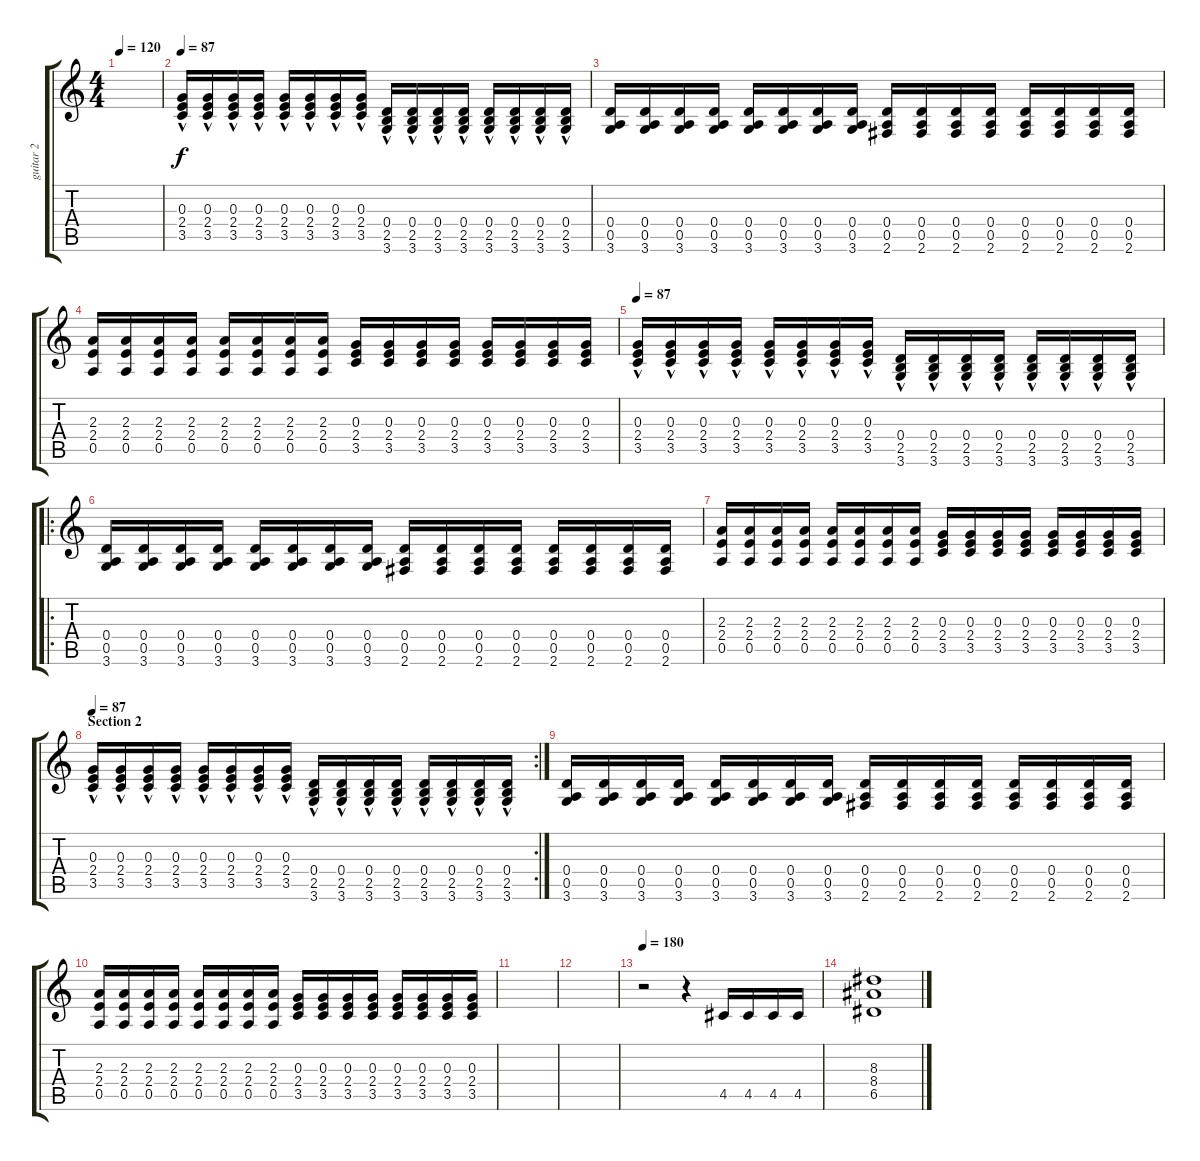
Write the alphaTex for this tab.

\track ("guitar 2" "guitar 2") {instrument overdrivenguitar}
\staff {score tabs}
\tuning (E4 B3 G3 D3 A2 E2) {hide}
\ts (4 4)
\tempo 120
\clef g2
\ks c
|
\tempo 87
(0.3{hac} 2.4 3.5).16{volume 14} (0.3{hac} 2.4 3.5).16 (0.3{hac} 2.4 3.5).16 (0.3{hac} 2.4 3.5).16 (0.3{hac} 2.4 3.5).16 (0.3{hac} 2.4 3.5).16 (0.3{hac} 2.4 3.5).16 (0.3{hac} 2.4 3.5).16 (0.4{hac} 2.5 3.6).16 (0.4{hac} 2.5 3.6).16 (0.4{hac} 2.5 3.6).16 (0.4{hac} 2.5 3.6).16 (0.4{hac} 2.5 3.6).16 (0.4{hac} 2.5 3.6).16 (0.4{hac} 2.5 3.6).16 (0.4{hac} 2.5 3.6).16 |
(0.4 0.5 3.6).16 (0.4 0.5 3.6).16 (0.4 0.5 3.6).16 (0.4 0.5 3.6).16 (0.4 0.5 3.6).16 (0.4 0.5 3.6).16 (0.4 0.5 3.6).16 (0.4 0.5 3.6).16 (0.4 0.5 2.6).16 (0.4 0.5 2.6).16 (0.4 0.5 2.6).16 (0.4 0.5 2.6).16 (0.4 0.5 2.6).16 (0.4 0.5 2.6).16 (0.4 0.5 2.6).16 (0.4 0.5 2.6).16 |
(2.3 2.4 0.5).16 (2.3 2.4 0.5).16 (2.3 2.4 0.5).16 (2.3 2.4 0.5).16 (2.3 2.4 0.5).16 (2.3 2.4 0.5).16 (2.3 2.4 0.5).16 (2.3 2.4 0.5).16 (0.3 2.4 3.5).16 (0.3 2.4 3.5).16 (0.3 2.4 3.5).16 (0.3 2.4 3.5).16 (0.3 2.4 3.5).16 (0.3 2.4 3.5).16 (0.3 2.4 3.5).16 (0.3 2.4 3.5).16 |
\tempo 87
(0.3{hac} 2.4 3.5).16 (0.3{hac} 2.4 3.5).16 (0.3{hac} 2.4 3.5).16 (0.3{hac} 2.4 3.5).16 (0.3{hac} 2.4 3.5).16 (0.3{hac} 2.4 3.5).16 (0.3{hac} 2.4 3.5).16 (0.3{hac} 2.4 3.5).16 (0.4{hac} 2.5 3.6).16 (0.4{hac} 2.5 3.6).16 (0.4{hac} 2.5 3.6).16 (0.4{hac} 2.5 3.6).16 (0.4{hac} 2.5 3.6).16 (0.4{hac} 2.5 3.6).16 (0.4{hac} 2.5 3.6).16 (0.4{hac} 2.5 3.6).16 |
\ro
(0.4 0.5 3.6).16 (0.4 0.5 3.6).16 (0.4 0.5 3.6).16 (0.4 0.5 3.6).16 (0.4 0.5 3.6).16 (0.4 0.5 3.6).16 (0.4 0.5 3.6).16 (0.4 0.5 3.6).16 (0.4 0.5 2.6).16 (0.4 0.5 2.6).16 (0.4 0.5 2.6).16 (0.4 0.5 2.6).16 (0.4 0.5 2.6).16 (0.4 0.5 2.6).16 (0.4 0.5 2.6).16 (0.4 0.5 2.6).16 |
(2.3 2.4 0.5).16 (2.3 2.4 0.5).16 (2.3 2.4 0.5).16 (2.3 2.4 0.5).16 (2.3 2.4 0.5).16 (2.3 2.4 0.5).16 (2.3 2.4 0.5).16 (2.3 2.4 0.5).16 (0.3 2.4 3.5).16 (0.3 2.4 3.5).16 (0.3 2.4 3.5).16 (0.3 2.4 3.5).16 (0.3 2.4 3.5).16 (0.3 2.4 3.5).16 (0.3 2.4 3.5).16 (0.3 2.4 3.5).16 |
\rc 2
\section ("" "Section 2")
\tempo 87
(0.3{hac} 2.4 3.5).16 (0.3{hac} 2.4 3.5).16 (0.3{hac} 2.4 3.5).16 (0.3{hac} 2.4 3.5).16 (0.3{hac} 2.4 3.5).16 (0.3{hac} 2.4 3.5).16 (0.3{hac} 2.4 3.5).16 (0.3{hac} 2.4 3.5).16 (0.4{hac} 2.5 3.6).16 (0.4{hac} 2.5 3.6).16 (0.4{hac} 2.5 3.6).16 (0.4{hac} 2.5 3.6).16 (0.4{hac} 2.5 3.6).16 (0.4{hac} 2.5 3.6).16 (0.4{hac} 2.5 3.6).16 (0.4{hac} 2.5 3.6).16 |
(0.4 0.5 3.6).16{volume 0} (0.4 0.5 3.6).16 (0.4 0.5 3.6).16 (0.4 0.5 3.6).16 (0.4 0.5 3.6).16 (0.4 0.5 3.6).16 (0.4 0.5 3.6).16 (0.4 0.5 3.6).16 (0.4 0.5 2.6).16 (0.4 0.5 2.6).16 (0.4 0.5 2.6).16 (0.4 0.5 2.6).16 (0.4 0.5 2.6).16 (0.4 0.5 2.6).16 (0.4 0.5 2.6).16 (0.4 0.5 2.6).16 |
(2.3 2.4 0.5).16 (2.3 2.4 0.5).16 (2.3 2.4 0.5).16 (2.3 2.4 0.5).16 (2.3 2.4 0.5).16 (2.3 2.4 0.5).16 (2.3 2.4 0.5).16 (2.3 2.4 0.5).16 (0.3 2.4 3.5).16 (0.3 2.4 3.5).16 (0.3 2.4 3.5).16 (0.3 2.4 3.5).16 (0.3 2.4 3.5).16 (0.3 2.4 3.5).16 (0.3 2.4 3.5).16 (0.3 2.4 3.5).16 |
|
|
\tempo 180
r.2{volume 14 instrument overdrivenguitar} r.4 4.5.16 4.5.16 4.5.16 4.5.16 |
(8.3 8.4 6.5).1
